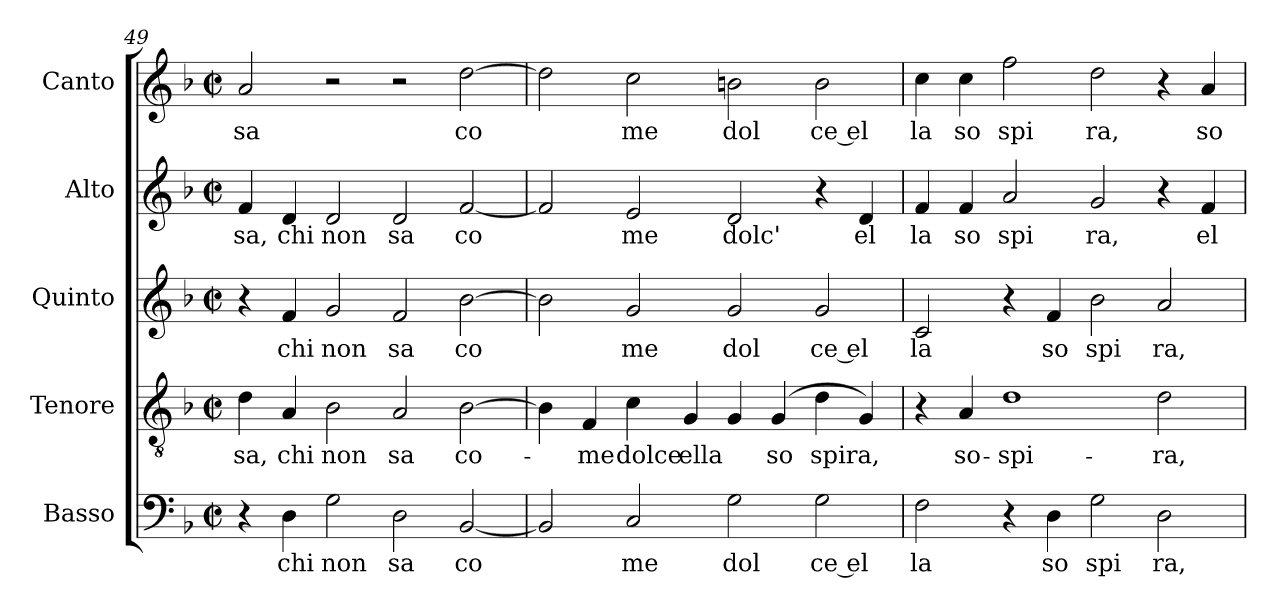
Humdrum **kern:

**kern	**text	**kern	**text	**kern	**text	**kern	**text	**kern	**text
*part5	*part5	*part4	*part4	*part3	*part3	*part2	*part2	*part1	*part1
*staff5	*staff5	*staff4	*staff4	*staff3	*staff3	*staff2	*staff2	*staff1	*staff1
*I"Basso	*	*I"Tenore	*	*I"Quinto	*	*I"Alto	*	*I"Canto	*
!!LO:LB:g=z
*clefF4	*	*clefGv2	*	*clefG2	*	*clefG2	*	*clefG2	*
*k[b-]	*	*k[b-]	*	*k[b-]	*	*k[b-]	*	*k[b-]	*
*F:	*	*F:	*	*F:	*	*F:	*	*F:	*
*M2/2	*	*M2/2	*	*M2/2	*	*M2/2	*	*M2/2	*
*met(c|)	*	*met(c|)	*	*met(c|)	*	*met(c|)	*	*met(c|)	*
=49	=49	=49	=49	=49	=49	=49	=49	=49	=49
!	!	!	!LO:LY:b:cj	!	!	!	!LO:LY:b:cj	!	!LO:LY:b:cj
4r	.	4d\	sa,	4r	.	4f/	sa,	2a/	sa
!	!LO:LY:b:cj	!	!LO:LY:b:cj	!	!LO:LY:b:cj	!	!LO:LY:b:cj	!	!
4D\	chi	4A/	chi	4f/	chi	4d/	chi	.	.
!	!LO:LY:b:cj	!	!LO:LY:b:cj	!	!LO:LY:b:cj	!	!LO:LY:b:cj	!	!
2G\	non	2B-\	non	2g/	non	2d/	non	2r	.
!	!LO:LY:b:cj	!	!LO:LY:b:cj	!	!LO:LY:b:cj	!	!LO:LY:b:cj	!	!
2D\	sa	2A/	sa	2f/	sa	2d/	sa	2r	.
!	!LO:LY:b:cj	!	!LO:LY:b:cj	!	!LO:LY:b:cj	!	!LO:LY:b:cj	!	!LO:LY:b:cj
[<2BB-/	co	[>2B-\	co-	[>2b-\	co	[<2f/	co	[>2dd\	co
=50	=50	=50	=50	=50	=50	=50	=50	=50	=50
2BB-/]	.	4B-\]	.	2b-\]	.	2f/]	.	2dd\]	.
!	!	!	!LO:LY:b:cj	!	!	!	!	!	!
.	.	4F/	-me	.	.	.	.	.	.
!	!LO:LY:b:cj	!	!LO:LY:b:cj	!	!LO:LY:b:cj	!	!LO:LY:b:cj	!	!LO:LY:b:cj
2C/	me	4c\	dolce	2g/	me	2e/	me	2cc\	me
!	!	!	!LO:LY:b	!	!	!	!	!	!
.	.	4G/	ella	.	.	.	.	.	.
!	!LO:LY:b:cj	!	!	!	!LO:LY:b:cj	!	!LO:LY:b:cj	!	!LO:LY:b:cj
2G\	dol	4G/	.	2g/	dol	2d/	dolc'	2bn\	dol
!	!	!	!LO:LY:b:cj	!	!	!	!	!	!
.	.	(>4G/	so	.	.	.	.	.	.
!	!LO:LY:b:rj	!	!LO:LY:b:cj	!	!LO:LY:b:rj	!	!	!	!LO:LY:b:rj
2G\	ce el	4d\	spira,	2g/	ce el	4r	.	2b\	ce el
!	!	!	!	!	!	!	!LO:LY:b:cj	!	!
.	.	4G/)	.	.	.	4d/	el	.	.
=51	=51	=51	=51	=51	=51	=51	=51	=51	=51
!	!LO:LY:b:cj	!	!	!	!LO:LY:b:cj	!	!LO:LY:b:cj	!	!LO:LY:b:cj
2F\	la	4r	.	2c/	la	4f/	la	4cc\	la
!	!	!	!LO:LY:b:cj	!	!	!	!LO:LY:b:cj	!	!LO:LY:b:cj
.	.	4A/	so-	.	.	4f/	so	4cc\	so
!	!	!	!LO:LY:b:cj	!	!	!	!LO:LY:b:cj	!	!LO:LY:b:cj
4r	.	1d	-spi-	4r	.	2a/	spi	2ff\	spi
!	!LO:LY:b:cj	!	!	!	!LO:LY:b:cj	!	!	!	!
4D\	so	.	.	4f/	so	.	.	.	.
!	!LO:LY:b:cj	!	!	!	!LO:LY:b:cj	!	!LO:LY:b:cj	!	!LO:LY:b:cj
2G\	spi	.	.	2b-\	spi	2g/	ra,	2dd\	ra,
!	!LO:LY:b:cj	!	!LO:LY:b:cj	!	!LO:LY:b:cj	!	!	!	!
2D\	ra,	2d\	-ra,	2a/	ra,	4r	.	4r	.
!	!	!	!	!	!	!	!LO:LY:b:cj	!	!LO:LY:b:cj
.	.	.	.	.	.	4f/	el	4a/	so
=	=	=	=	=	=	=	=	=	=
*-	*-	*-	*-	*-	*-	*-	*-	*-	*-
